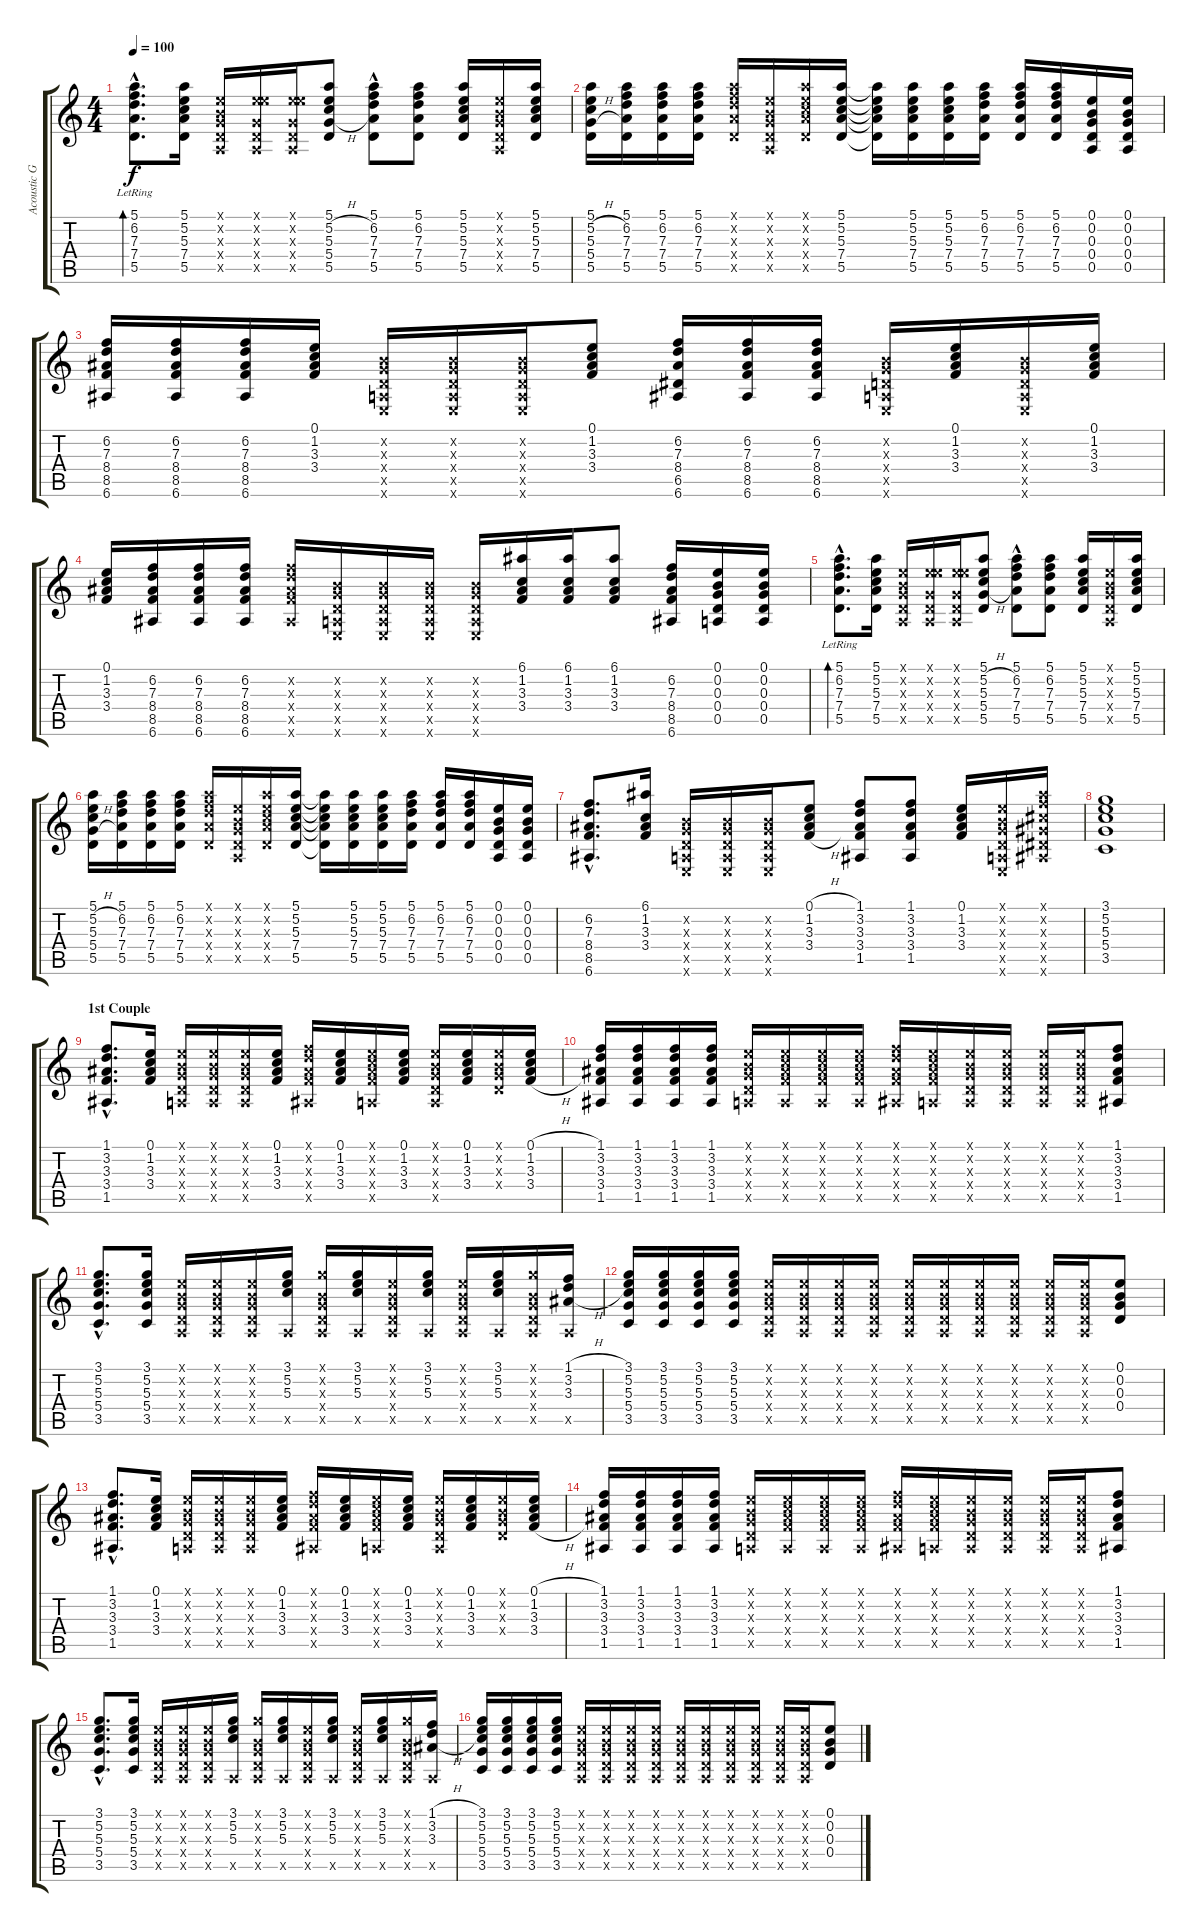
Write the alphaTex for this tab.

\track ("Acoustic Guitar" "Acoustic G") {instrument acousticguitarnylon}
\staff {score tabs}
\tuning (E4 B3 G3 D3 A2 E2) {hide}
\ts (4 4)
\tempo 100
\clef g2
\ks c
(5.1{hac} 6.2 7.3{hac} 7.4{hac} 5.5{hac lr}).8{d bd 60 dy f instrument acousticguitarnylon} (5.1 5.2 5.3 7.4 5.5).16 (0.1{x} 0.2{x} 0.3{x} 0.4{x} 0.5{x}).16 (0.1{x} 5.2{x} 0.3{x} 0.4{x} 0.5{x}).16 (0.1{x} 5.2{x} 0.3{x} 0.4{x} 0.5{x}).16 (5.1 5.2{h} 5.3{h} 5.4{h} 5.5).8 (5.1 6.2{hac} 7.3{hac} 7.4 5.5).8 (5.1 6.2 7.3 7.4 5.5).8 (5.1 5.2 5.3 7.4 5.5).16 (0.1{x} 0.2{x} 0.3{x} 0.4{x} 0.5{x}).16 (5.1 5.2 5.3 7.4 5.5).16 |
(5.1 5.2{h} 5.3{h} 5.4{h} 5.5).16 (5.1 6.2 7.3 7.4 5.5).16 (5.1 6.2 7.3 7.4 5.5).16 (5.1 6.2 7.3 7.4 5.5).16 (5.1{x} 6.2{x} 7.3{x} 7.4{x} 5.5{x}).16 (0.1{x} 0.2{x} 0.3{x} 0.4{x} 0.5{x}).16 (5.1{x} 5.2{x} 5.3{x} 7.4{x} 5.5{x}).16 (5.1 5.2 5.3 7.4 5.5).16 (5.1{t} 5.2{t} 5.3{t} 7.4{t} 5.5{t}).16 (5.1 5.2 5.3 7.4 5.5).16 (5.1 5.2 5.3 7.4 5.5).16 (5.1 6.2 7.3 7.4 5.5).16 (5.1 6.2 7.3 7.4 5.5).16 (5.1 6.2 7.3 7.4 5.5).16 (0.1 0.2 0.3 0.4 0.5).16 (0.1 0.2 0.3 0.4 0.5).16 |
(6.2 7.3 8.4 8.5 6.6).16 (6.2 7.3 8.4 8.5 6.6).16 (6.2 7.3 8.4 8.5 6.6).16 (0.1 1.2 3.3 3.4).16 (0.2{x} 0.3{x} 0.4{x} 0.5{x} 0.6{x}).16 (0.2{x} 0.3{x} 0.4{x} 0.5{x} 0.6{x}).16 (0.2{x} 0.3{x} 0.4{x} 0.5{x} 0.6{x}).16 (0.1 1.2 3.3 3.4).8 (6.2 7.3 8.4 6.5 6.6).16 (6.2 7.3 8.4 8.5 6.6).16 (6.2 7.3 8.4 8.5 6.6).16 (0.2{x} 0.3{x} 0.4{x} 0.5{x} 0.6{x}).16 (0.1 1.2 3.3 3.4).16 (0.2{x} 0.3{x} 0.4{x} 0.5{x} 0.6{x}).16 (0.1 1.2 3.3 3.4).16 |
(0.1 1.2 3.3 3.4).16 (6.2 7.3 8.4 8.5 6.6).16 (6.2 7.3 8.4 8.5 6.6).16 (6.2 7.3 8.4 8.5 6.6).16 (6.2{x} 7.3{x} 8.4{x} 8.5{x} 6.6{x}).16 (0.2{x} 0.3{x} 0.4{x} 0.5{x} 0.6{x}).16 (0.2{x} 0.3{x} 0.4{x} 0.5{x} 0.6{x}).16 (0.2{x} 0.3{x} 0.4{x} 0.5{x} 0.6{x}).16 (0.2{x} 0.3{x} 0.4{x} 0.5{x} 0.6{x}).16 (6.1 1.2 3.3 3.4).16 (6.1 1.2 3.3 3.4).16 (6.1 1.2 3.3 3.4).8 (6.2 7.3 8.4 8.5 6.6).16 (0.1 0.2 0.3 0.4 0.5).16 (0.1 0.2 0.3 0.4 0.5).16 |
(5.1{hac} 6.2 7.3{hac} 7.4{hac} 5.5{hac lr}).8{d bd 60} (5.1 5.2 5.3 7.4 5.5).16 (0.1{x} 0.2{x} 0.3{x} 0.4{x} 0.5{x}).16 (0.1{x} 5.2{x} 0.3{x} 0.4{x} 0.5{x}).16 (0.1{x} 5.2{x} 0.3{x} 0.4{x} 0.5{x}).16 (5.1 5.2{h} 5.3{h} 5.4{h} 5.5).8 (5.1 6.2{hac} 7.3{hac} 7.4 5.5).8 (5.1 6.2 7.3 7.4 5.5).8 (5.1 5.2 5.3 7.4 5.5).16 (0.1{x} 0.2{x} 0.3{x} 0.4{x} 0.5{x}).16 (5.1 5.2 5.3 7.4 5.5).16 |
(5.1 5.2{h} 5.3{h} 5.4{h} 5.5).16 (5.1 6.2 7.3 7.4 5.5).16 (5.1 6.2 7.3 7.4 5.5).16 (5.1 6.2 7.3 7.4 5.5).16 (5.1{x} 6.2{x} 7.3{x} 7.4{x} 5.5{x}).16 (0.1{x} 0.2{x} 0.3{x} 0.4{x} 0.5{x}).16 (5.1{x} 5.2{x} 5.3{x} 7.4{x} 5.5{x}).16 (5.1 5.2 5.3 7.4 5.5).16 (5.1{t} 5.2{t} 5.3{t} 7.4{t} 5.5{t}).16 (5.1 5.2 5.3 7.4 5.5).16 (5.1 5.2 5.3 7.4 5.5).16 (5.1 6.2 7.3 7.4 5.5).16 (5.1 6.2 7.3 7.4 5.5).16 (5.1 6.2 7.3 7.4 5.5).16 (0.1 0.2 0.3 0.4 0.5).16 (0.1 0.2 0.3 0.4 0.5).16 |
(6.2{hac} 7.3{hac} 8.4{hac} 8.5{hac} 6.6{hac}).8{d} (6.1 1.2 3.3 3.4).16 (0.2{x} 0.3{x} 0.4{x} 0.5{x} 0.6{x}).16 (0.2{x} 0.3{x} 0.4{x} 0.5{x} 0.6{x}).16 (0.2{x} 0.3{x} 0.4{x} 0.5{x} 0.6{x}).16 (0.1{h} 1.2{h} 3.3{h} 3.4{h}).8 (1.1 3.2 3.3 3.4 1.5).8 (1.1 3.2 3.3 3.4 1.5).8 (0.1 1.2 3.3 3.4).16 (0.1{x} 0.2{x} 0.3{x} 0.4{x} 0.5{x} 0.6{x}).16 (6.1{x} 6.2{x} 6.3{x} 6.4{x} 6.5{x} 6.6{x}).16 |
(3.1 5.2 5.3 5.4 3.5).1 |
\section ("" "1st Couple")
(1.1{hac} 3.2{hac} 3.3{hac} 3.4{hac} 1.5{hac}).8{d} (0.1 1.2 3.3 3.4).16 (0.1{x} 0.2{x} 0.3{x} 0.4{x} 0.5{x}).16 (0.1{x} 0.2{x} 0.3{x} 0.4{x} 0.5{x}).16 (0.1{x} 0.2{x} 0.3{x} 0.4{x} 0.5{x}).16 (0.1 1.2 3.3 3.4).16 (1.1{x} 3.2{x} 3.3{x} 3.4{x} 1.5{x}).16 (0.1 1.2 3.3 3.4).16 (0.1{x} 1.2{x} 3.3{x} 3.4{x} 0.5{x}).16 (0.1 1.2 3.3 3.4).16 (0.1{x} 0.2{x} 0.3{x} 0.4{x} 0.5{x}).16 (0.1 1.2 3.3 3.4).16 (0.1{x} 0.2{x} 0.3{x} 0.4{x}).16 (0.1{h} 1.2{h} 3.3{h} 3.4{h}).16 |
(1.1 3.2 3.3 3.4 1.5).16 (1.1 3.2 3.3 3.4 1.5).16 (1.1 3.2 3.3 3.4 1.5).16 (1.1 3.2 3.3 3.4 1.5).16 (0.1{x} 0.2{x} 0.3{x} 0.4{x} 0.5{x}).16 (0.1{x} 1.2{x} 3.3{x} 3.4{x} 0.5{x}).16 (0.1{x} 1.2{x} 3.3{x} 3.4{x} 0.5{x}).16 (0.1{x} 1.2{x} 3.3{x} 3.4{x} 0.5{x}).16 (1.1{x} 3.2{x} 3.3{x} 3.4{x} 1.5{x}).16 (0.1{x} 1.2{x} 3.3{x} 3.4{x} 0.5{x}).16 (0.1{x} 0.2{x} 0.3{x} 0.4{x} 0.5{x}).16 (0.1{x} 0.2{x} 0.3{x} 0.4{x} 0.5{x}).16 (0.1{x} 0.2{x} 0.3{x} 0.4{x} 0.5{x}).16 (0.1{x} 0.2{x} 0.3{x} 0.4{x} 0.5{x}).16 (1.1 3.2 3.3 3.4 1.5).8 |
(3.1{hac} 5.2{hac} 5.3{hac} 5.4{hac} 3.5{hac}).8{d} (3.1 5.2 5.3 5.4 3.5).16 (0.1{x} 0.2{x} 0.3{x} 0.4{x} 0.5{x}).16 (0.1{x} 0.2{x} 0.3{x} 0.4{x} 0.5{x}).16 (0.1{x} 0.2{x} 0.3{x} 0.4{x} 0.5{x}).16 (3.1 5.2 5.3 0.5{x}).16 (3.1{x} 0.2{x} 0.3{x} 0.4{x} 0.5{x}).16 (3.1 5.2 5.3 0.5{x}).16 (0.1{x} 0.2{x} 0.3{x} 0.4{x} 0.5{x}).16 (3.1 5.2 5.3 0.5{x}).16 (0.1{x} 0.2{x} 0.3{x} 0.4{x} 0.5{x}).16 (3.1 5.2 5.3 0.5{x}).16 (3.1{x} 0.2{x} 0.3{x} 0.4{x} 0.5{x}).16 (1.1{h} 3.2{h} 3.3{h} 0.5{x}).16 |
(3.1 5.2 5.3 5.4 3.5).16 (3.1 5.2 5.3 5.4 3.5).16 (3.1 5.2 5.3 5.4 3.5).16 (3.1 5.2 5.3 5.4 3.5).16 (0.1{x} 0.2{x} 0.3{x} 0.4{x} 0.5{x}).16 (0.1{x} 0.2{x} 0.3{x} 0.4{x} 0.5{x}).16 (0.1{x} 0.2{x} 0.3{x} 0.4{x} 0.5{x}).16 (0.1{x} 0.2{x} 0.3{x} 0.4{x} 0.5{x}).16 (0.1{x} 0.2{x} 0.3{x} 0.4{x} 0.5{x}).16 (0.1{x} 0.2{x} 0.3{x} 0.4{x} 0.5{x}).16 (0.1{x} 0.2{x} 0.3{x} 0.4{x} 0.5{x}).16 (0.1{x} 0.2{x} 0.3{x} 0.4{x} 0.5{x}).16 (0.1{x} 0.2{x} 0.3{x} 0.4{x} 0.5{x}).16 (0.1{x} 0.2{x} 0.3{x} 0.4{x} 0.5{x}).16 (0.1 0.2 0.3 0.4).8 |
(1.1{hac} 3.2{hac} 3.3{hac} 3.4{hac} 1.5{hac}).8{d} (0.1 1.2 3.3 3.4).16 (0.1{x} 0.2{x} 0.3{x} 0.4{x} 0.5{x}).16 (0.1{x} 0.2{x} 0.3{x} 0.4{x} 0.5{x}).16 (0.1{x} 0.2{x} 0.3{x} 0.4{x} 0.5{x}).16 (0.1 1.2 3.3 3.4).16 (1.1{x} 3.2{x} 3.3{x} 3.4{x} 1.5{x}).16 (0.1 1.2 3.3 3.4).16 (0.1{x} 1.2{x} 3.3{x} 3.4{x} 0.5{x}).16 (0.1 1.2 3.3 3.4).16 (0.1{x} 0.2{x} 0.3{x} 0.4{x} 0.5{x}).16 (0.1 1.2 3.3 3.4).16 (0.1{x} 0.2{x} 0.3{x} 0.4{x}).16 (0.1{h} 1.2{h} 3.3{h} 3.4{h}).16 |
(1.1 3.2 3.3 3.4 1.5).16 (1.1 3.2 3.3 3.4 1.5).16 (1.1 3.2 3.3 3.4 1.5).16 (1.1 3.2 3.3 3.4 1.5).16 (0.1{x} 0.2{x} 0.3{x} 0.4{x} 0.5{x}).16 (0.1{x} 1.2{x} 3.3{x} 3.4{x} 0.5{x}).16 (0.1{x} 1.2{x} 3.3{x} 3.4{x} 0.5{x}).16 (0.1{x} 1.2{x} 3.3{x} 3.4{x} 0.5{x}).16 (1.1{x} 3.2{x} 3.3{x} 3.4{x} 1.5{x}).16 (0.1{x} 1.2{x} 3.3{x} 3.4{x} 0.5{x}).16 (0.1{x} 0.2{x} 0.3{x} 0.4{x} 0.5{x}).16 (0.1{x} 0.2{x} 0.3{x} 0.4{x} 0.5{x}).16 (0.1{x} 0.2{x} 0.3{x} 0.4{x} 0.5{x}).16 (0.1{x} 0.2{x} 0.3{x} 0.4{x} 0.5{x}).16 (1.1 3.2 3.3 3.4 1.5).8 |
(3.1{hac} 5.2{hac} 5.3{hac} 5.4{hac} 3.5{hac}).8{d} (3.1 5.2 5.3 5.4 3.5).16 (0.1{x} 0.2{x} 0.3{x} 0.4{x} 0.5{x}).16 (0.1{x} 0.2{x} 0.3{x} 0.4{x} 0.5{x}).16 (0.1{x} 0.2{x} 0.3{x} 0.4{x} 0.5{x}).16 (3.1 5.2 5.3 0.5{x}).16 (3.1{x} 0.2{x} 0.3{x} 0.4{x} 0.5{x}).16 (3.1 5.2 5.3 0.5{x}).16 (0.1{x} 0.2{x} 0.3{x} 0.4{x} 0.5{x}).16 (3.1 5.2 5.3 0.5{x}).16 (0.1{x} 0.2{x} 0.3{x} 0.4{x} 0.5{x}).16 (3.1 5.2 5.3 0.5{x}).16 (3.1{x} 0.2{x} 0.3{x} 0.4{x} 0.5{x}).16 (1.1{h} 3.2{h} 3.3{h} 0.5{x}).16 |
(3.1 5.2 5.3 5.4 3.5).16 (3.1 5.2 5.3 5.4 3.5).16 (3.1 5.2 5.3 5.4 3.5).16 (3.1 5.2 5.3 5.4 3.5).16 (0.1{x} 0.2{x} 0.3{x} 0.4{x} 0.5{x}).16 (0.1{x} 0.2{x} 0.3{x} 0.4{x} 0.5{x}).16 (0.1{x} 0.2{x} 0.3{x} 0.4{x} 0.5{x}).16 (0.1{x} 0.2{x} 0.3{x} 0.4{x} 0.5{x}).16 (0.1{x} 0.2{x} 0.3{x} 0.4{x} 0.5{x}).16 (0.1{x} 0.2{x} 0.3{x} 0.4{x} 0.5{x}).16 (0.1{x} 0.2{x} 0.3{x} 0.4{x} 0.5{x}).16 (0.1{x} 0.2{x} 0.3{x} 0.4{x} 0.5{x}).16 (0.1{x} 0.2{x} 0.3{x} 0.4{x} 0.5{x}).16 (0.1{x} 0.2{x} 0.3{x} 0.4{x} 0.5{x}).16 (0.1 0.2 0.3 0.4).8
